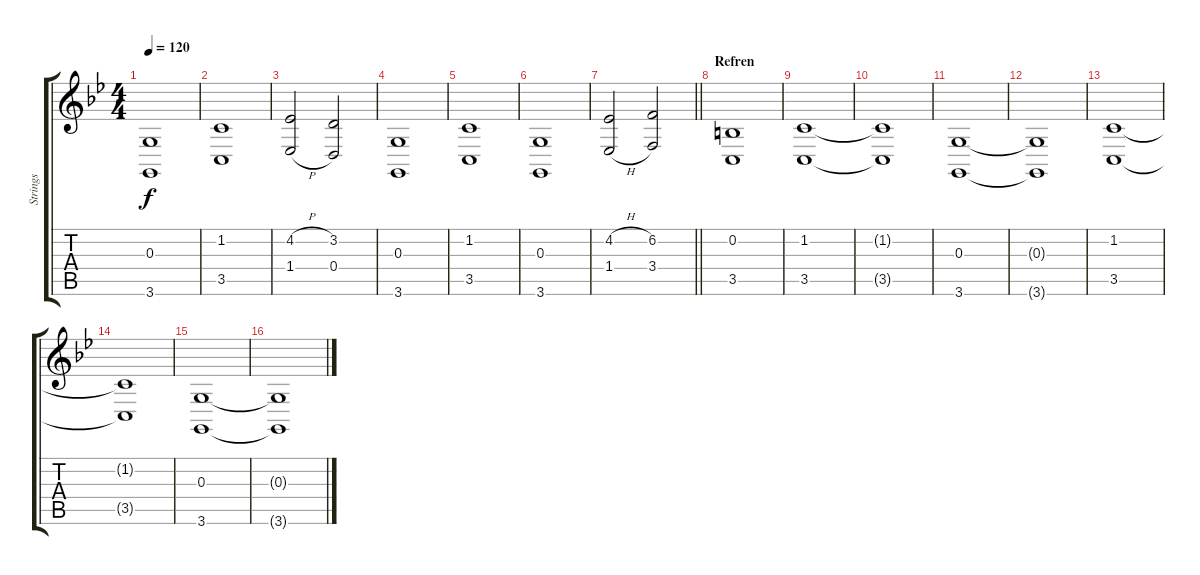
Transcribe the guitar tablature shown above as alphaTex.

\track ("Strings " "Strings ") {instrument stringensemble1}
\staff {score tabs}
\tuning (E4 B3 G3 D3 A2 E2) {hide}
\ts (4 4)
\tempo 120
\clef g2
\ks bb
(0.3 3.6).1{dy f} |
(1.2 3.5).1 |
(4.2{h} 1.4{h}).2 (3.2 0.4).2 |
(0.3 3.6).1 |
(1.2 3.5).1 |
(0.3 3.6).1 |
\barLineRight lightlight
(4.2{h} 1.4{h}).2 (6.2 3.4).2 |
\section ("" "Refren")
(0.2 3.5).1 |
(1.2 3.5).1 |
(1.2{t} 3.5{t}).1 |
(0.3 3.6).1 |
(0.3{t} 3.6{t}).1 |
(1.2 3.5).1 |
(1.2{t} 3.5{t}).1 |
(0.3 3.6).1 |
(0.3{t} 3.6{t}).1
